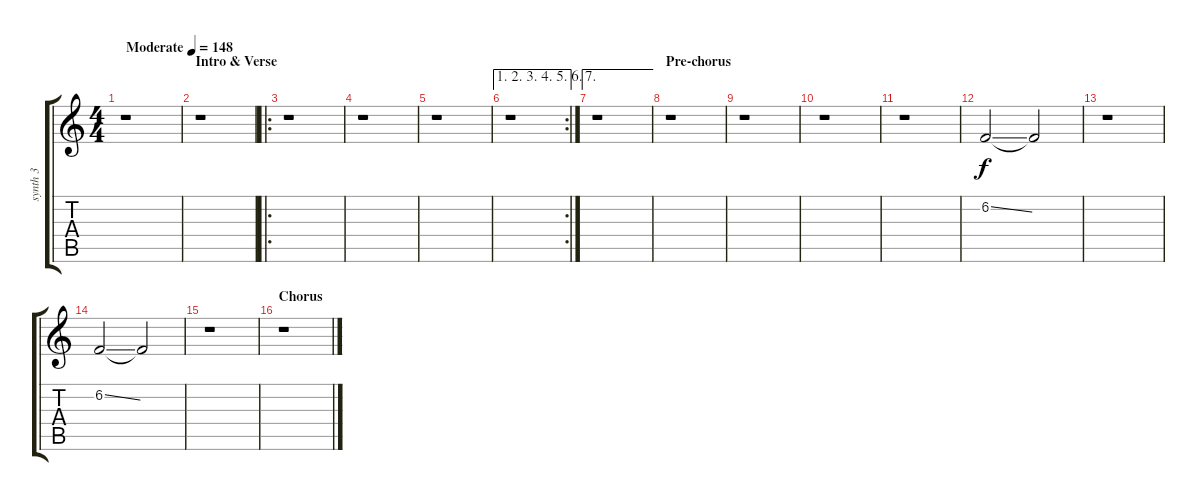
\track ("synth 3" "synth 3") {instrument lead2sawtooth}
\staff {score tabs}
\tuning (E4 B3 G3 D3 A2 E2) {hide}
\ts (4 4)
\tempo (148 "Moderate")
\clef g2
\ks c
r.1{dy f instrument lead2sawtooth} |
\section ("" "Intro & Verse")
r.1 |
\ro
r.1 |
r.1 |
r.1 |
\ae (1 2 3 4 5 6)
\rc 2
r.1 |
\ae 7
r.1 |
\section ("" "Pre-chorus")
r.1 |
r.1 |
r.1 |
r.1 |
6.2{ss}.2 6.2{t}.2 |
r.1 |
6.2{ss}.2 6.2{t}.2 |
r.1 |
\section ("" "Chorus")
r.1
